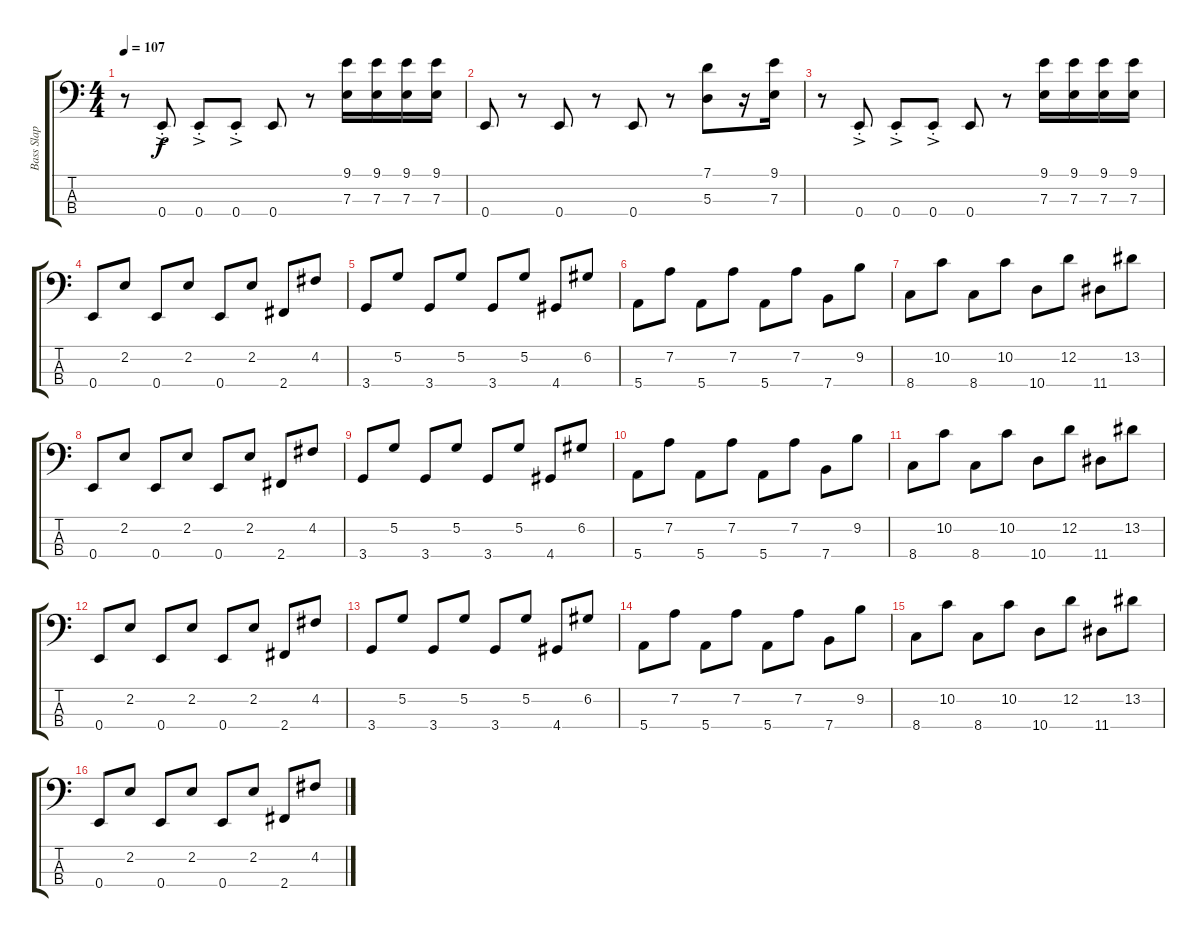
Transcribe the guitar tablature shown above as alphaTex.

\track ("Bass Slap" "Bass Slap") {instrument slapbass1}
\staff {score tabs}
\tuning (G2 D2 A1 E1) {hide}
\ts (4 4)
\tempo 107
\clef f4
\ks c
r.8{dy f} 0.4{ac st}.8 0.4{ac st}.8 0.4{ac st}.8 0.4.8 r.8 (9.1 7.3).16 (9.1 7.3).16 (9.1 7.3).16 (9.1 7.3).16 |
0.4.8 r.8 0.4.8 r.8 0.4.8 r.8 (7.1 5.3).8 r.16 (9.1 7.3).16 |
r.8 0.4{ac st}.8 0.4{ac st}.8 0.4{ac st}.8 0.4.8 r.8 (9.1 7.3).16 (9.1 7.3).16 (9.1 7.3).16 (9.1 7.3).16 |
0.4.8{volume 15 instrument electricbassfinger} 2.2.8 0.4.8 2.2.8 0.4.8 2.2.8 2.4.8 4.2.8 |
3.4.8 5.2.8 3.4.8 5.2.8 3.4.8 5.2.8 4.4.8 6.2.8 |
5.4.8 7.2.8 5.4.8 7.2.8 5.4.8 7.2.8 7.4.8 9.2.8 |
8.4.8 10.2.8 8.4.8 10.2.8 10.4.8 12.2.8 11.4.8 13.2.8 |
0.4.8 2.2.8 0.4.8 2.2.8 0.4.8 2.2.8 2.4.8 4.2.8 |
3.4.8 5.2.8 3.4.8 5.2.8 3.4.8 5.2.8 4.4.8 6.2.8 |
5.4.8 7.2.8 5.4.8 7.2.8 5.4.8 7.2.8 7.4.8 9.2.8 |
8.4.8 10.2.8 8.4.8 10.2.8 10.4.8 12.2.8 11.4.8 13.2.8 |
0.4.8 2.2.8 0.4.8 2.2.8 0.4.8 2.2.8 2.4.8 4.2.8 |
3.4.8 5.2.8 3.4.8 5.2.8 3.4.8 5.2.8 4.4.8 6.2.8 |
5.4.8 7.2.8 5.4.8 7.2.8 5.4.8 7.2.8 7.4.8 9.2.8 |
8.4.8 10.2.8 8.4.8 10.2.8 10.4.8 12.2.8 11.4.8 13.2.8 |
0.4.8 2.2.8 0.4.8 2.2.8 0.4.8 2.2.8 2.4.8 4.2.8
